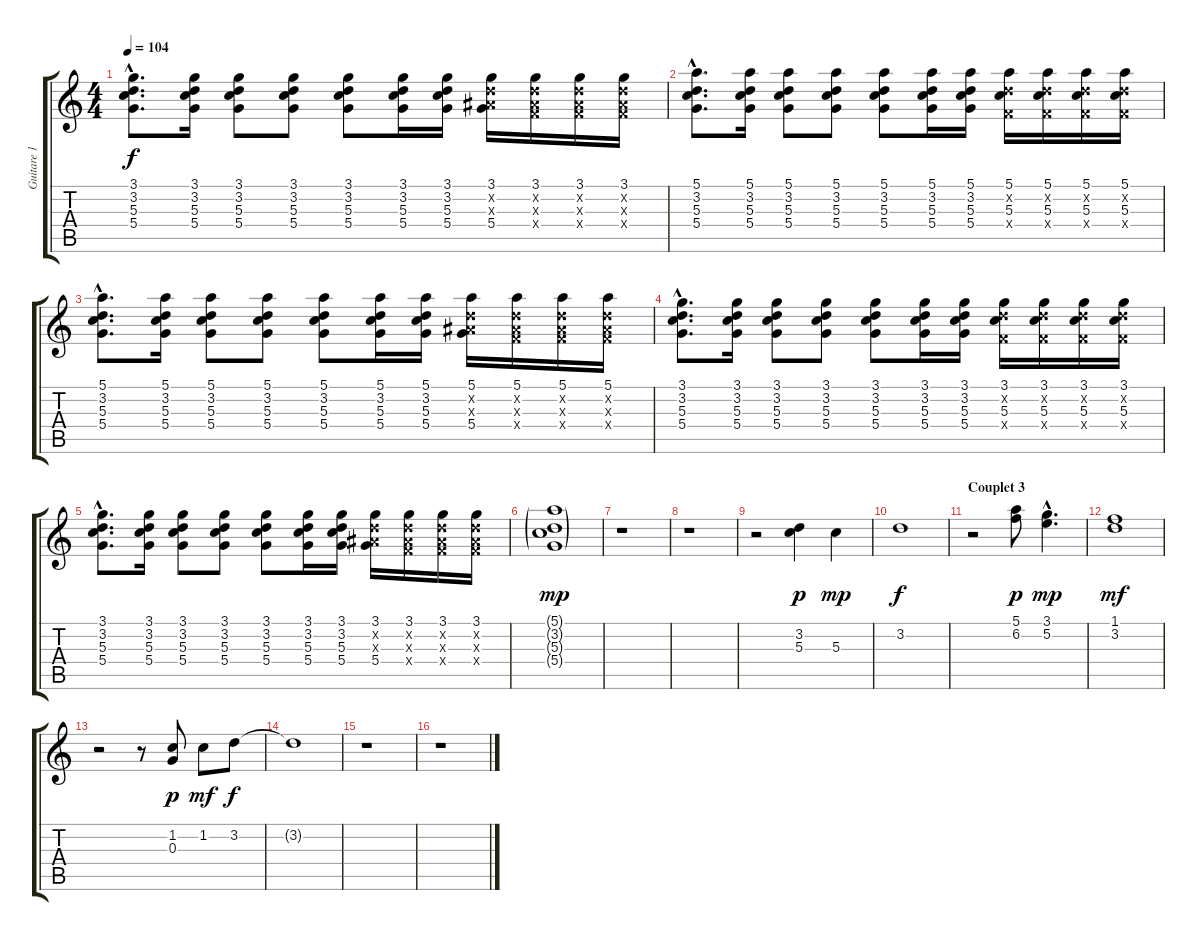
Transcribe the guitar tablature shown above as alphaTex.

\track ("Guitare 1" "Guitare 1") {instrument electricguitarclean}
\staff {score tabs}
\tuning (E4 B3 G3 D3 A2 E2) {hide}
\ts (4 4)
\tempo 104
\clef g2
\ks c
(3.1{hac} 3.2{hac} 5.3{hac} 5.4{hac}).8{d dy f} (3.1 3.2 5.3 5.4).16 (3.1 3.2 5.3 5.4).8 (3.1 3.2 5.3 5.4).8 (3.1 3.2 5.3 5.4).8 (3.1 3.2 5.3 5.4).16 (3.1 3.2 5.3 5.4).16 (3.1 3.2{x} 3.3{x} 5.4).16 (3.1 3.2{x} 3.3{x} 3.4{x}).16 (3.1 3.2{x} 3.3{x} 3.4{x}).16 (3.1 3.2{x} 3.3{x} 3.4{x}).16 |
(5.1{hac} 3.2{hac} 5.3{hac} 5.4{hac}).8{d} (5.1 3.2 5.3 5.4).16 (5.1 3.2 5.3 5.4).8 (5.1 3.2 5.3 5.4).8 (5.1 3.2 5.3 5.4).8 (5.1 3.2 5.3 5.4).16 (5.1 3.2 5.3 5.4).16 (5.1 3.2{x} 5.3 3.4{x}).16 (5.1 3.2{x} 5.3 3.4{x}).16 (5.1 3.2{x} 5.3 3.4{x}).16 (5.1 3.2{x} 5.3 3.4{x}).16 |
(5.1{hac} 3.2{hac} 5.3{hac} 5.4{hac}).8{d} (5.1 3.2 5.3 5.4).16 (5.1 3.2 5.3 5.4).8 (5.1 3.2 5.3 5.4).8 (5.1 3.2 5.3 5.4).8 (5.1 3.2 5.3 5.4).16 (5.1 3.2 5.3 5.4).16 (5.1 3.2{x} 3.3{x} 5.4).16 (5.1 3.2{x} 3.3{x} 3.4{x}).16 (5.1 3.2{x} 3.3{x} 3.4{x}).16 (5.1 3.2{x} 3.3{x} 3.4{x}).16 |
(3.1{hac} 3.2{hac} 5.3{hac} 5.4{hac}).8{d} (3.1 3.2 5.3 5.4).16 (3.1 3.2 5.3 5.4).8 (3.1 3.2 5.3 5.4).8 (3.1 3.2 5.3 5.4).8 (3.1 3.2 5.3 5.4).16 (3.1 3.2 5.3 5.4).16 (3.1 3.2{x} 5.3 3.4{x}).16 (3.1 3.2{x} 5.3 3.4{x}).16 (3.1 3.2{x} 5.3 3.4{x}).16 (3.1 3.2{x} 5.3 3.4{x}).16 |
(3.1{hac} 3.2{hac} 5.3{hac} 5.4{hac}).8{d} (3.1 3.2 5.3 5.4).16 (3.1 3.2 5.3 5.4).8 (3.1 3.2 5.3 5.4).8 (3.1 3.2 5.3 5.4).8 (3.1 3.2 5.3 5.4).16 (3.1 3.2 5.3 5.4).16 (3.1 3.2{x} 3.3{x} 5.4).16 (3.1 3.2{x} 3.3{x} 3.4{x}).16 (3.1 3.2{x} 3.3{x} 3.4{x}).16 (3.1 3.2{x} 3.3{x} 3.4{x}).16 |
(5.1{g} 3.2{g} 5.3{g} 5.4{g}).1{dy mp} |
r.1 |
r.1 |
r.2 (3.2 5.3).4{dy p} 5.3.4{dy mp} |
3.2.1{dy f} |
\section ("" "Couplet 3")
r.2 (5.1 6.2).8{dy p} (3.1{hac} 5.2{hac}).4{d dy mp} |
(1.1 3.2).1{dy mf} |
r.2 r.8 (1.2 0.3).8{dy p} 1.2.8{dy mf} 3.2.8{dy f} |
3.2{t}.1 |
r.1 |
r.1
